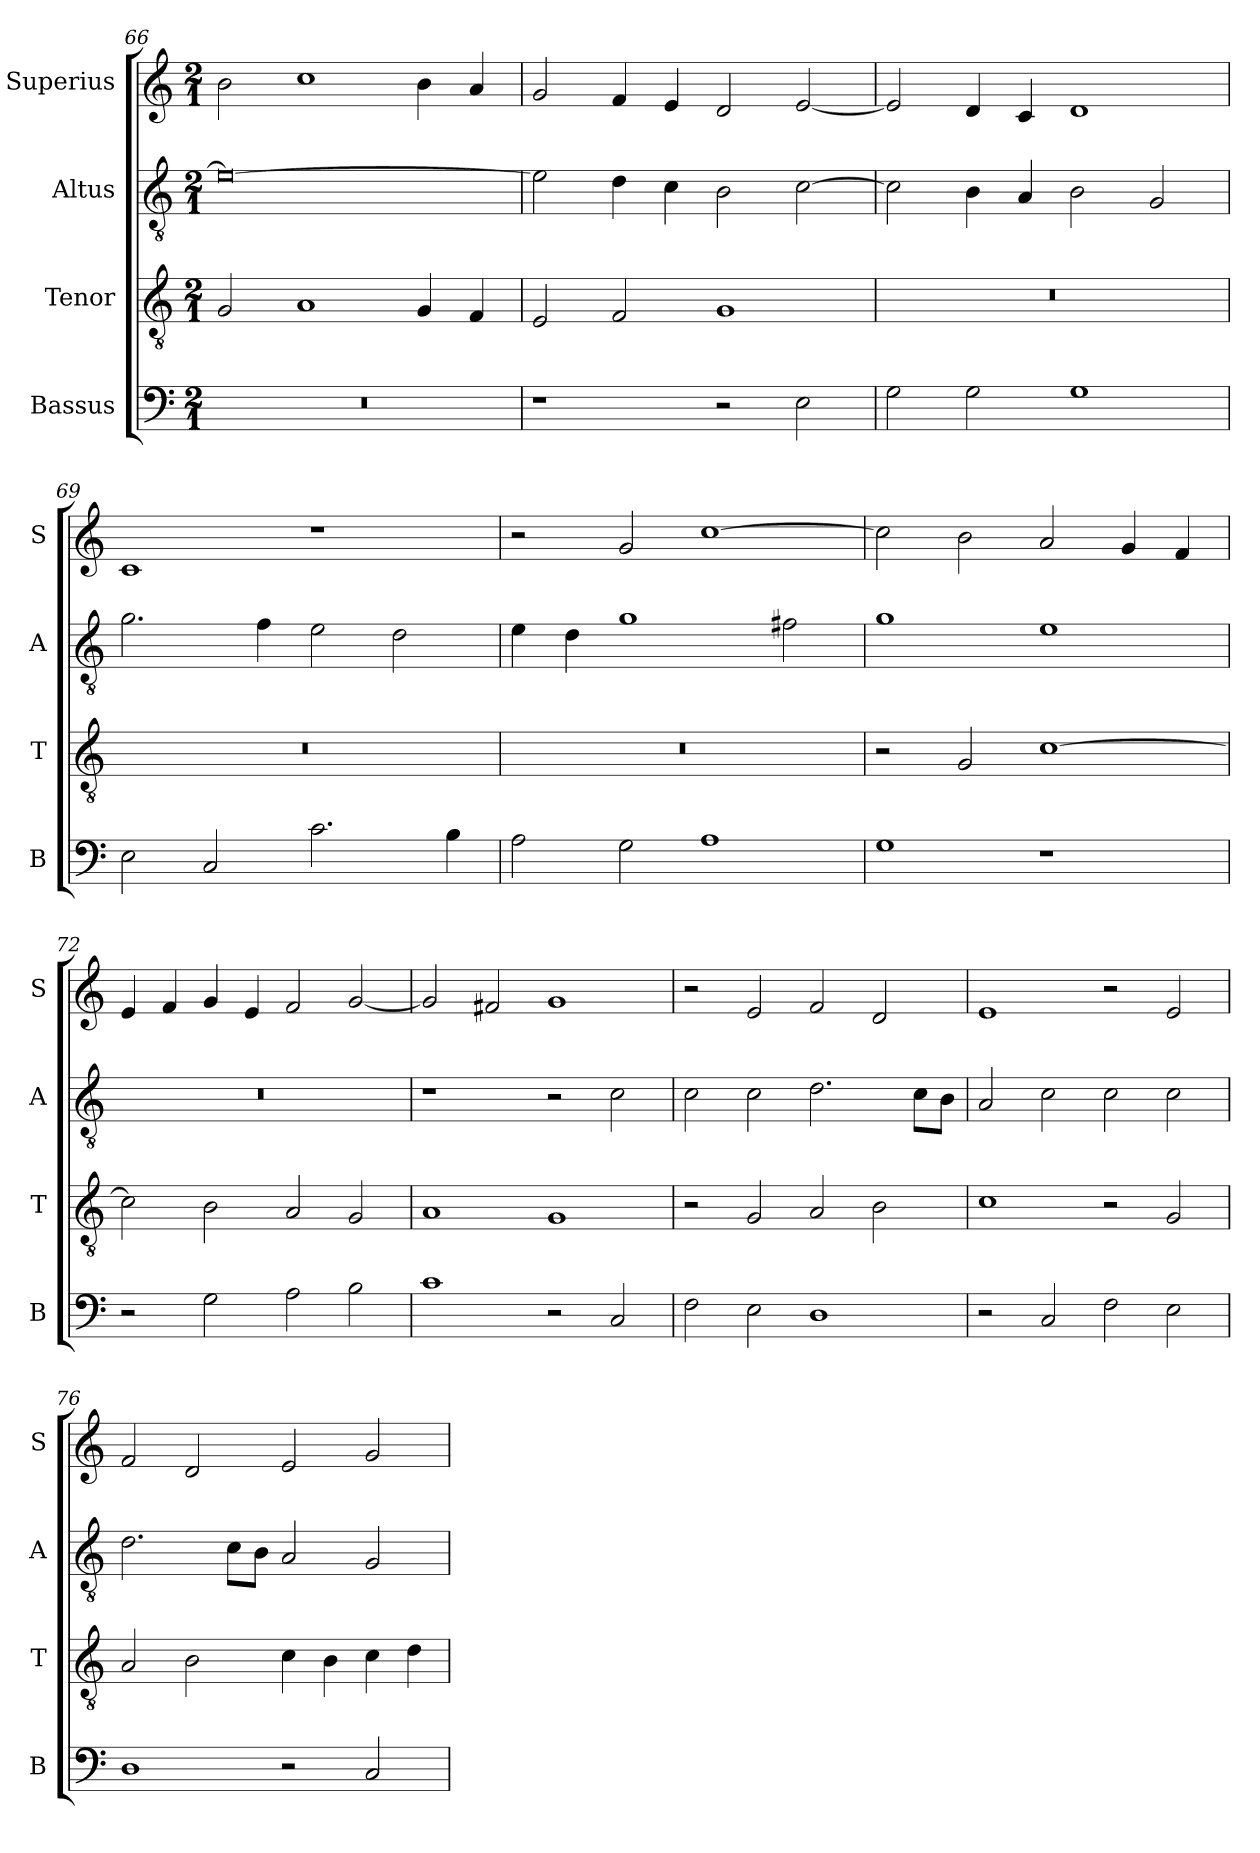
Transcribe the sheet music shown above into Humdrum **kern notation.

**kern	**kern	**kern	**kern
*part4	*part3	*part2	*part1
*staff4	*staff3	*staff2	*staff1
*I"Bassus	*I"Tenor	*I"Altus	*I"Superius
*I'B	*I'T	*I'A	*I'S
*clefF4	*clefGv2	*clefGv2	*clefG2
*k[]	*k[]	*k[]	*k[]
*C:	*C:	*C:	*C:
*M2/1	*M2/1	*M2/1	*M2/1
=66	=66	=66	=66
0r	2G	0e_	2b
.	1A	.	1cc
.	4G	.	4b
.	4F	.	4a
=67	=67	=67	=67
1r	2E	2e]	2g
.	2F	4d	4f
.	.	4c	4e
2r	1G	2B	2d
2E	.	[2c	[2e
=68	=68	=68	=68
2G	0r	2c]	2e]
2G	.	4B	4d
.	.	4A	4c
1G	.	2B	1d
.	.	2G	.
=69	=69	=69	=69
2E	0r	2.g	1c
2C	.	.	.
.	.	4f	.
2.c	.	2e	1r
.	.	2d	.
4B	.	.	.
=70	=70	=70	=70
2A	0r	4e	2r
.	.	4d	.
2G	.	1g	2g
1A	.	.	[1cc
.	.	2f#X	.
=71	=71	=71	=71
1G	2r	1g	2cc]
.	2G	.	2b
1r	[1c	1e	2a
.	.	.	4g
.	.	.	4f
=72	=72	=72	=72
2r	2c]	0r	4e
.	.	.	4f
2G	2B	.	4g
.	.	.	4e
2A	2A	.	2f
2B	2G	.	[2g
=73	=73	=73	=73
1c	1A	1r	2g]
.	.	.	2f#X
2r	1G	2r	1g
2C	.	2c	.
=74	=74	=74	=74
2F	2r	2c	2r
2E	2G	2c	2e
1D	2A	2.d	2f
.	2B	.	2d
.	.	8cL	.
.	.	8BJ	.
=75	=75	=75	=75
2r	1c	2A	1e
2C	.	2c	.
2F	2r	2c	2r
2E	2G	2c	2e
=76	=76	=76	=76
1D	2A	2.d	2f
.	2B	.	2d
.	.	8cL	.
.	.	8BJ	.
2r	4c	2A	2e
.	4B	.	.
2C	4c	2G	2g
.	4d	.	.
=	=	=	=
*-	*-	*-	*-
